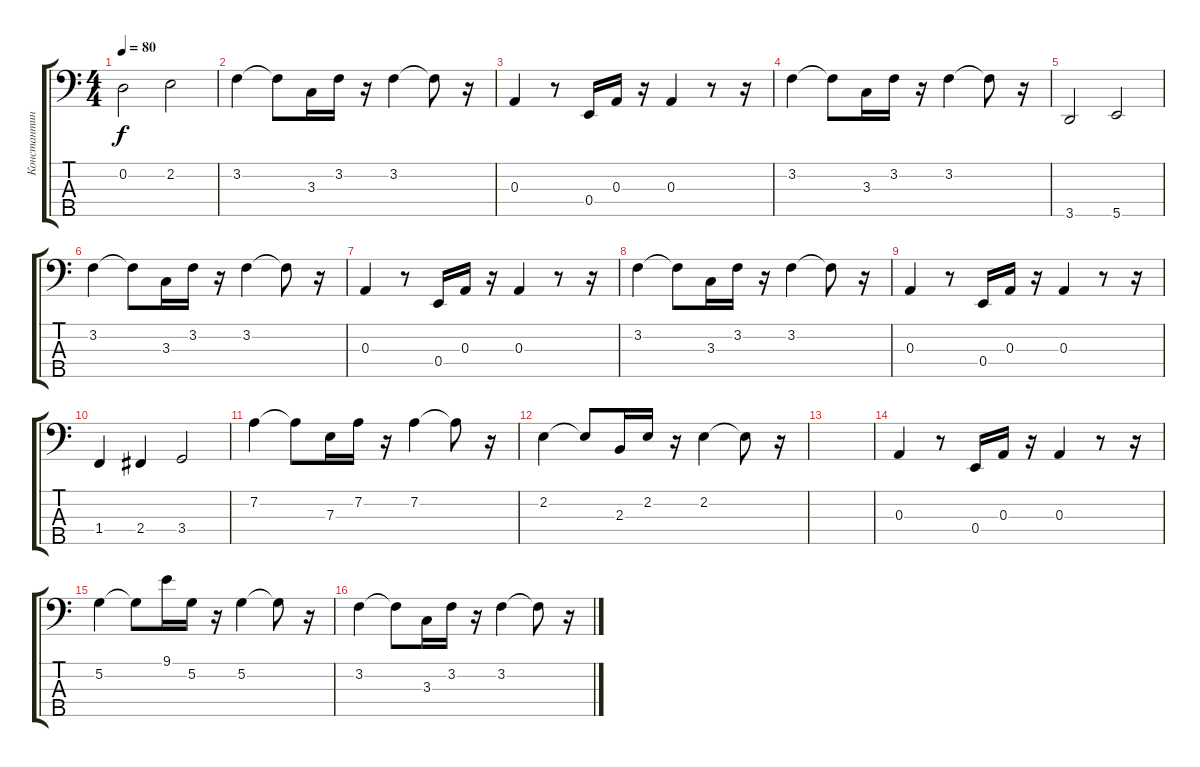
\track ("Константин Бекрев" "Константин") {instrument electricbasspick}
\staff {score tabs}
\tuning (G2 D2 A1 E1 B0) {hide}
\ts (4 4)
\tempo 80
\clef f4
\ks c
0.2.2{dy f} 2.2.2 |
3.2.4 3.2{t}.8 3.3.16 3.2.16 r.16 3.2.4 3.2{t}.8 r.16 |
0.3.4 r.8 0.4.16 0.3.16 r.16 0.3.4 r.8 r.16 |
3.2.4 3.2{t}.8 3.3.16 3.2.16 r.16 3.2.4 3.2{t}.8 r.16 |
3.5.2 5.5.2 |
3.2.4 3.2{t}.8 3.3.16 3.2.16 r.16 3.2.4 3.2{t}.8 r.16 |
0.3.4 r.8 0.4.16 0.3.16 r.16 0.3.4 r.8 r.16 |
3.2.4 3.2{t}.8 3.3.16 3.2.16 r.16 3.2.4 3.2{t}.8 r.16 |
0.3.4 r.8 0.4.16 0.3.16 r.16 0.3.4 r.8 r.16 |
1.4.4 2.4.4 3.4.2 |
7.2.4 7.2{t}.8 7.3.16 7.2.16 r.16 7.2.4 7.2{t}.8 r.16 |
2.2.4 2.2{t}.8 2.3.16 2.2.16 r.16 2.2.4 2.2{t}.8 r.16 |
|
0.3.4 r.8 0.4.16 0.3.16 r.16 0.3.4 r.8 r.16 |
5.2.4 5.2{t}.8 9.1.16 5.2.16 r.16 5.2.4 5.2{t}.8 r.16 |
3.2.4 3.2{t}.8 3.3.16 3.2.16 r.16 3.2.4 3.2{t}.8 r.16
